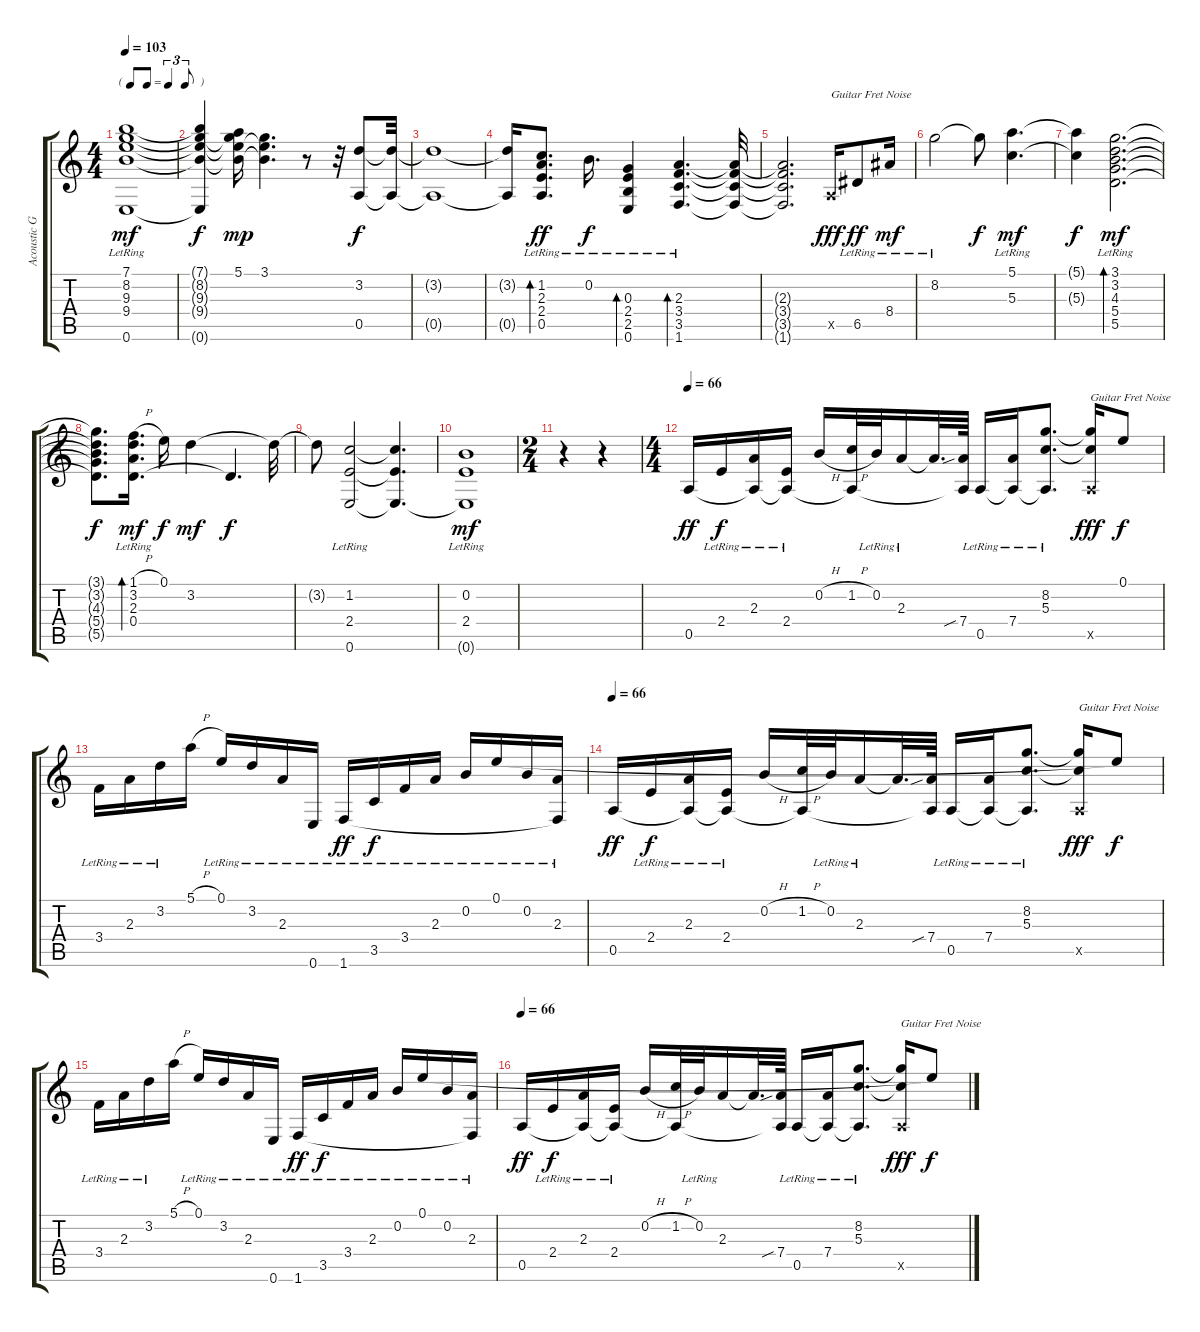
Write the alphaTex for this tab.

\track ("Acoustic Guitar" "Acoustic G") {instrument acousticguitarsteel}
\staff {score tabs}
\tuning (E4 B3 G3 D3 A2 E2) {hide}
\ts (4 4)
\tf triplet8th
\tempo 103
\tempo 75
\tempo 103
\clef g2
\ks c
(7.1 8.2{lr} 9.3{lr} 9.4{lr} 0.6{lr}).1{dy mf instrument acousticguitarsteel} |
(7.1{t} 8.2{t} 9.3{t} 9.4{t} 0.6{t}).4{dy f} (5.1 8.2{t} 9.3{t} 9.4{t}).16{dy mp} (3.1 9.3{t} 9.4{t}).4{d} r.8 r.32 (3.2 0.5).8{dy f} (3.2{t} 0.5{t}).32 |
(3.2{t} 0.5{t}).1 |
(3.2{t} 0.5{t}).16 (1.2 2.3{lr} 2.4{lr} 0.5{lr}).8{d bd 240 dy ff} 0.2{lr}.16{d dy f} (0.3{lr} 2.4{lr} 2.5{lr} 0.6{lr}).4{bd 120} (2.3{lr} 3.4{lr} 3.5{lr} 1.6).4{d bd 240} (2.3{t} 3.4{t} 3.5{t} 1.6{t}).32 |
(2.3{t} 3.4{t} 3.5{t} 1.6{t}).2{d} 0.5{x}.16{txt "Guitar Fret Noise" dy fff instrument guitarfretnoise} 6.5{lr}.8{dy ff instrument acousticguitarsteel} 8.4{lr}.16{dy mf} |
8.2{lr}.2 8.2{t}.8{dy f} (5.1{lr} 5.3{lr}).4{d dy mf} |
(5.1{t} 5.3{t}).4{dy f} (3.1{lr} 3.2{lr} 4.3{lr} 5.4{lr} 5.5{lr}).2{d bd 240 dy mf} |
(3.1{t} 3.2{t} 4.3{t} 5.4{t} 5.5{t}).8{d dy f} (1.1{h} 3.2{lr} 2.3{lr} 0.4{lr}).16{d bd 120 dy mf} 0.1.16{dy f} 3.2.4{dy mf} 0.4{t}.4{d dy f} 3.2{t}.32 |
3.2{t}.8 (1.2{lr} 2.4{lr} 0.6{lr}).2 (1.2{t} 2.4{t} 0.6{t}).4{d} |
(0.2{lr} 2.4{lr} 0.6{t}).1{dy mf} |
\ts (2 4)
r.4 r.4 |
\ts (4 4)
\tempo 66
0.5.16{dy ff} 2.4{lr}.16{dy f} (2.3{lr} 0.5{t}).16 (2.4{lr} 0.5{t}).16 0.2{h}.16 (1.2{h} 0.5{t}).32 0.2{lr}.32 2.3{lr}.16 2.3{t}.32{d} (7.4{sib} 0.5{t}).64 0.5{lr}.16 (7.4{lr} 0.5{t}).16 (8.2{lr} 5.3{lr} 0.5{t}).8{d} (8.2{t} 5.3{t} 0.5{x}).16{txt "Guitar Fret Noise" dy fff instrument guitarfretnoise} 0.1.8{dy f} |
3.4{lr}.16{instrument acousticguitarsteel} 2.3{lr}.16 3.2{lr}.16 5.1{h}.16 0.1{lr}.16 3.2{lr}.16 2.3{lr}.16 0.6{lr}.16 1.6{lr}.16{dy ff} 3.5{lr}.16{dy f} 3.4{lr}.16 2.3{lr}.16 0.2{lr}.16 0.1{lr}.16 0.2{lr}.16 (2.3{lr} 1.6{t}).16 |
\tempo 66
0.5.16{dy ff} 2.4{lr}.16{dy f} (2.3{lr} 0.5{t}).16 (2.4{lr} 0.5{t}).16 0.2{h}.16 (1.2{h} 0.5{t}).32 0.2{lr}.32 2.3{lr}.16 2.3{t}.32{d} (7.4{sib} 0.5{t}).64 0.5{lr}.16 (7.4{lr} 0.5{t}).16 (8.2{lr} 5.3{lr} 0.5{t}).8{d} (8.2{t} 5.3{t} 0.5{x}).16{txt "Guitar Fret Noise" dy fff instrument guitarfretnoise} 0.1{t}.8{dy f} |
3.4{lr}.16{instrument acousticguitarsteel} 2.3{lr}.16 3.2{lr}.16 5.1{h}.16 0.1{lr}.16 3.2{lr}.16 2.3{lr}.16 0.6{lr}.16 1.6{lr}.16{dy ff} 3.5{lr}.16{dy f} 3.4{lr}.16 2.3{lr}.16 0.2{lr}.16 0.1{lr}.16 0.2{lr}.16 (2.3{lr} 1.6{t}).16 |
\tempo 66
0.5.16{dy ff} 2.4{lr}.16{dy f} (2.3{lr} 0.5{t}).16 (2.4{lr} 0.5{t}).16 0.2{h}.16 (1.2{h} 0.5{t}).32 0.2{lr}.32 2.3{lr}.16 2.3{t}.32{d} (7.4{sib} 0.5{t}).64 0.5{lr}.16 (7.4{lr} 0.5{t}).16 (8.2{lr} 5.3{lr} 0.5{t}).8{d} (8.2{t} 5.3{t} 0.5{x}).16{txt "Guitar Fret Noise" dy fff instrument guitarfretnoise} 0.1{t}.8{dy f}
